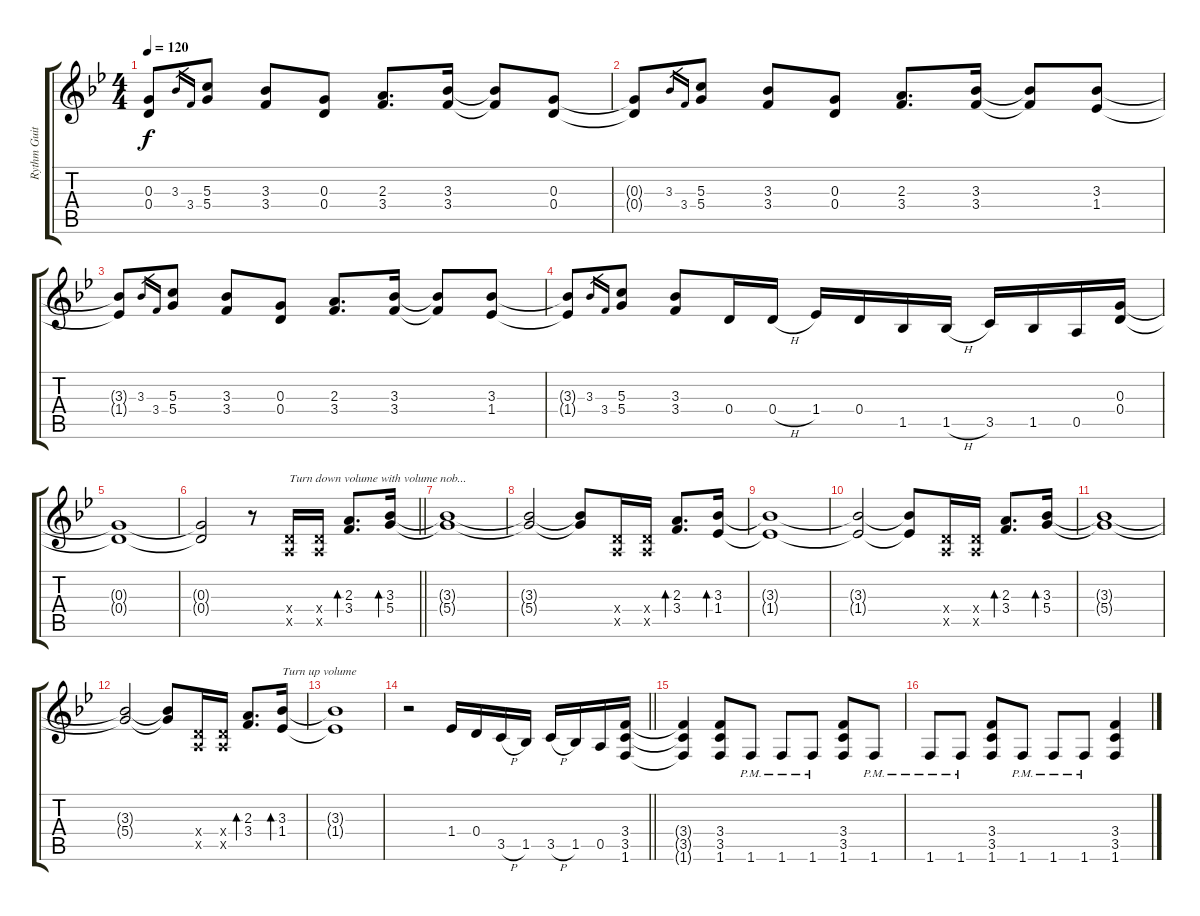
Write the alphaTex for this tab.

\track ("Rythm Guitar" "Rythm Guit") {instrument distortionguitar}
\staff {score tabs}
\tuning (E4 B3 G3 D3 A2 E2) {hide}
\ts (4 4)
\tempo 120
\clef g2
\ks gminor
(0.3{t} 0.4{t}).8{dy f} 3.3.16{gr} 3.4.16{gr} (5.3 5.4).8 (3.3 3.4).8 (0.3 0.4).8 (2.3 3.4).8{d} (3.3 3.4).16 (3.3{t} 3.4{t}).8 (0.3 0.4).8 |
(0.3{t} 0.4{t}).8 3.3.16{gr} 3.4.16{gr} (5.3 5.4).8 (3.3 3.4).8 (0.3 0.4).8 (2.3 3.4).8{d} (3.3 3.4).16 (3.3{t} 3.4{t}).8 (3.3 1.4).8 |
(3.3{t} 1.4{t}).8 3.3.16{gr} 3.4.16{gr} (5.3 5.4).8 (3.3 3.4).8 (0.3 0.4).8 (2.3 3.4).8{d} (3.3 3.4).16 (3.3{t} 3.4{t}).8 (3.3 1.4).8 |
(3.3{t} 1.4{t}).8 3.3.16{gr} 3.4.16{gr} (5.3 5.4).8 (3.3 3.4).8 0.4.16 0.4{h}.16 1.4.16 0.4.16 1.5.16 1.5{h}.16 3.5.16 1.5.16 0.5.16 (0.3 0.4).16 |
(0.3{t} 0.4{t}).1{volume 6} |
\barLineRight lightlight
(0.3{t} 0.4{t}).2 r.8 (0.4{x} 0.5{x}).16{txt "Turn down volume with volume nob..."} (0.4{x} 0.5{x}).16 (2.3 3.4).8{d bd 60} (3.3 5.4).16{bd 60} |
(3.3{t} 5.4{t}).1 |
(3.3{t} 5.4{t}).2 (3.3{t} 5.4{t}).8 (0.4{x} 0.5{x}).16 (0.4{x} 0.5{x}).16 (2.3 3.4).8{d bd 60} (3.3 1.4).16{bd 60} |
(3.3{t} 1.4{t}).1 |
(3.3{t} 1.4{t}).2 (3.3{t} 1.4{t}).8 (0.4{x} 0.5{x}).16 (0.4{x} 0.5{x}).16 (2.3 3.4).8{d bd 60} (3.3 5.4).16{bd 60} |
(3.3{t} 5.4{t}).1 |
(3.3{t} 5.4{t}).2 (3.3{t} 5.4{t}).8 (0.4{x} 0.5{x}).16 (0.4{x} 0.5{x}).16 (2.3 3.4).8{d bd 60} (3.3 1.4).16{bd 60 txt "Turn up volume"} |
(3.3{t} 1.4{t}).1 |
\barLineRight lightlight
r.2 1.4.16 0.4.16 3.5{h}.16 1.5.16 3.5{h}.16 1.5.16 0.5.16 (3.4 3.5 1.6).16 |
(3.4{t} 3.5{t} 1.6{t}).4 (3.4 3.5 1.6).8 1.6{pm}.8 1.6{pm}.8 1.6{pm}.8 (3.4 3.5 1.6).8 1.6{pm}.8 |
1.6{pm}.8 1.6{pm}.8 (3.4 3.5 1.6).8 1.6{pm}.8 1.6{pm}.8 1.6{pm}.8 (3.4 3.5 1.6).4
